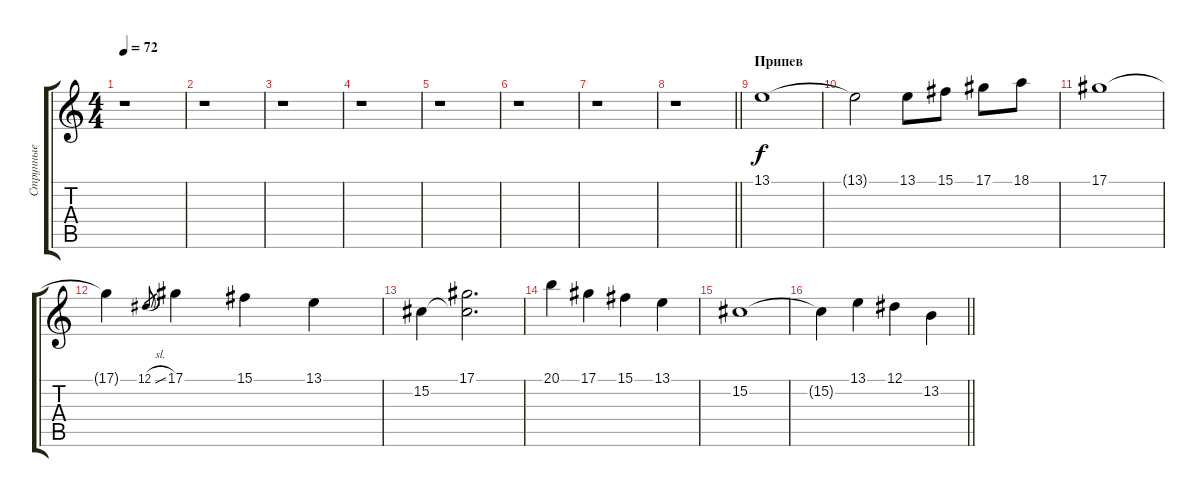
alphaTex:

\track ("Струнные" "Струнные") {instrument synthstrings1}
\staff {score tabs}
\tuning (Eb4 Bb3 Gb3 Db3 Ab2 Eb2) {hide}
\ts (4 4)
\tempo 72
\clef g2
\ks c
r.1{dy f} |
r.1 |
r.1 |
r.1 |
r.1 |
r.1 |
r.1 |
\barLineRight lightlight
r.1 |
\section ("" "Припев")
13.1.1 |
13.1{t}.2 13.1.8 15.1.8 17.1.8 18.1.8 |
17.1.1 |
17.1{t}.4 12.1{sl}.8{gr} 17.1.4 15.1.4 13.1.4 |
15.2.4 (17.1 15.2{t}).2{d} |
20.1.4 17.1.4 15.1.4 13.1.4 |
15.2.1 |
\barLineRight lightlight
15.2{t}.4 13.1.4 12.1.4 13.2.4
